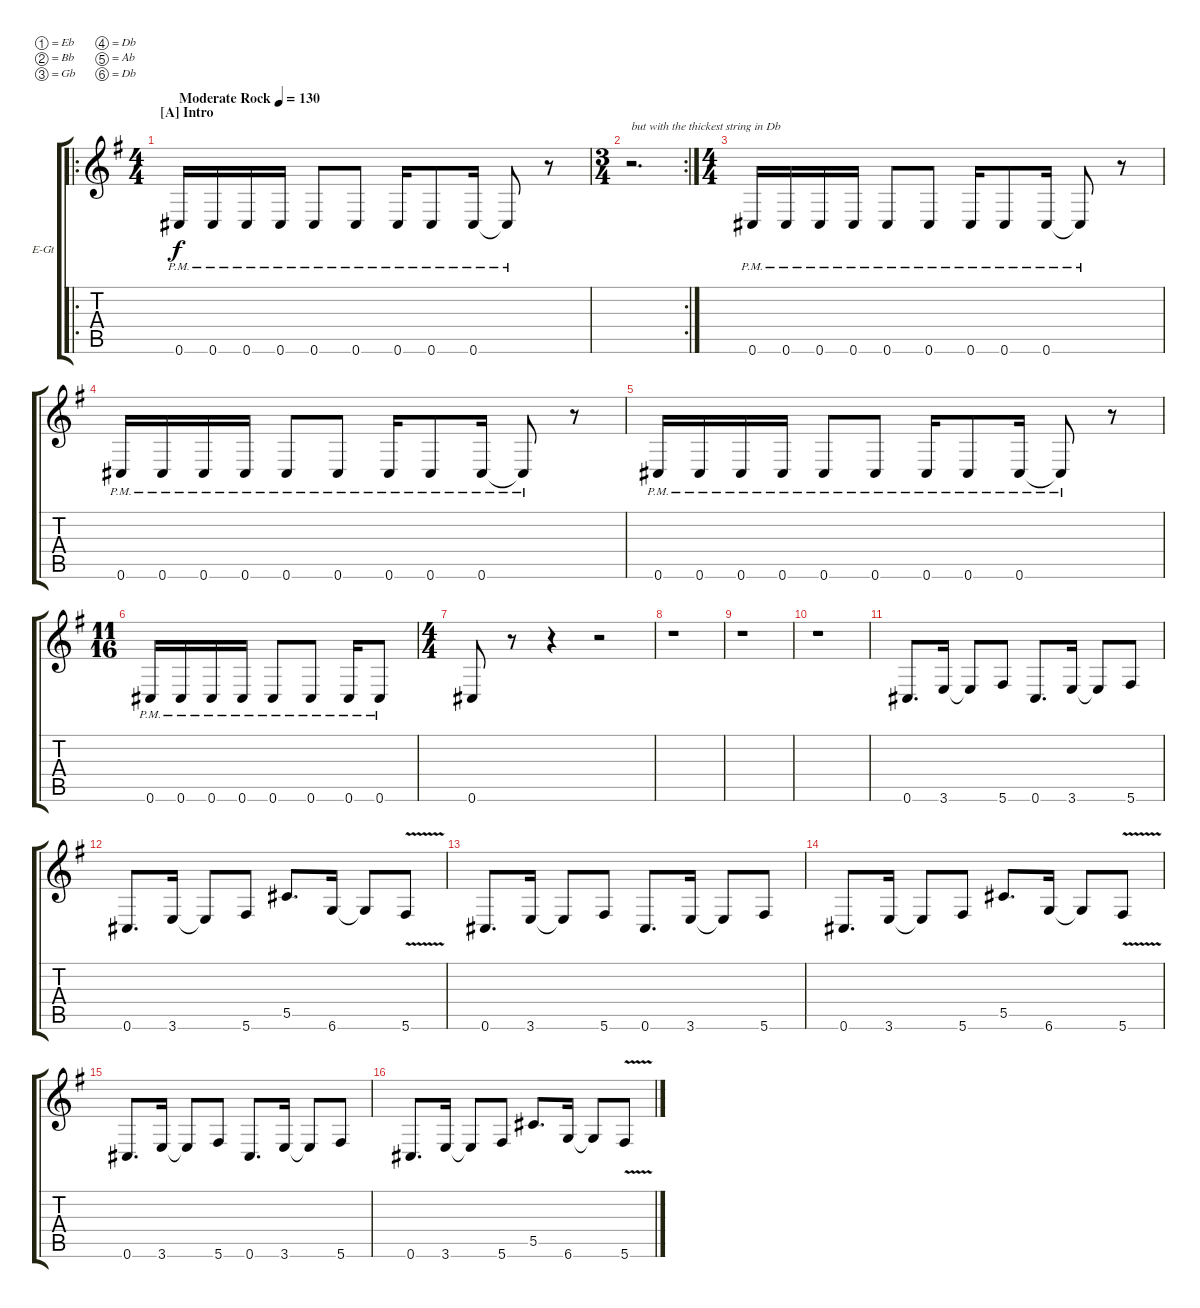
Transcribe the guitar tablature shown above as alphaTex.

\bracketExtendMode groupsimilarinstruments
\firstSystemTrackNameOrientation horizontal
\otherSystemsTrackNameOrientation horizontal
\track ("Gt 2" "E-Gt") {instrument distortionguitar}
\staff {score tabs}
\tuning (Eb4 Bb3 Gb3 Db3 Ab2 Db2)
\ro
\ts (4 4)
\section ("A" "Intro")
\tempo (130 "Moderate Rock")
\clef g2
\scale
1.08575
\ks g
0.6{pm}.16{dy f instrument distortionguitar} 0.6{pm}.16 0.6{pm}.16 0.6{pm}.16 0.6{pm}.8 0.6{pm}.8 0.6{pm}.16 0.6{pm}.8 0.6{pm}.16 0.6{pm t}.8 r.8 |
\rc 2
\ts (3 4)
\scale
0.91425 r.2{d txt "but with the thickest string in Db"} |
\ts (4 4)
\scale
1.08575 0.6{pm}.16 0.6{pm}.16 0.6{pm}.16 0.6{pm}.16 0.6{pm}.8 0.6{pm}.8 0.6{pm}.16 0.6{pm}.8 0.6{pm}.16 0.6{pm t}.8 r.8 |
\scale
0.91425 0.6{pm}.16 0.6{pm}.16 0.6{pm}.16 0.6{pm}.16 0.6{pm}.8 0.6{pm}.8 0.6{pm}.16 0.6{pm}.8 0.6{pm}.16 0.6{pm t}.8 r.8 |
\scale
1.05549 0.6{pm}.16 0.6{pm}.16 0.6{pm}.16 0.6{pm}.16 0.6{pm}.8 0.6{pm}.8 0.6{pm}.16 0.6{pm}.8 0.6{pm}.16 0.6{pm t}.8 r.8 |
\ts (11 16)
\scale
0.944515 0.6{pm}.16 0.6{pm}.16 0.6{pm}.16 0.6{pm}.16 0.6{pm}.8 0.6{pm}.8 0.6{pm}.16 0.6{pm}.8 |
\ts (4 4)
\scale
1.05549 0.6.8 r.8 r.4 r.2 |
\scale
0.944515 r.1 |
\scale
1.05549 r.1 |
\scale
0.944515 r.1 |
\scale
1.05549 0.6.8{d} 3.6.16 3.6{t}.8 5.6.8 0.6.8{d} 3.6.16 3.6{t}.8 5.6.8 |
\scale
0.944515 0.6.8{d} 3.6.16 3.6{t}.8 5.6.8 5.5.8{d} 6.6.16 6.6{t}.8 5.6{v}.8 |
\scale
1.05549 0.6.8{d} 3.6.16 3.6{t}.8 5.6.8 0.6.8{d} 3.6.16 3.6{t}.8 5.6.8 |
\scale
0.944515 0.6.8{d} 3.6.16 3.6{t}.8 5.6.8 5.5.8{d} 6.6.16 6.6{t}.8 5.6{v}.8 |
\scale
1.05549 0.6.8{d} 3.6.16 3.6{t}.8 5.6.8 0.6.8{d} 3.6.16 3.6{t}.8 5.6.8 |
\scale
0.944515 0.6.8{d} 3.6.16 3.6{t}.8 5.6.8 5.5.8{d} 6.6.16 6.6{t}.8 5.6{v}.8
